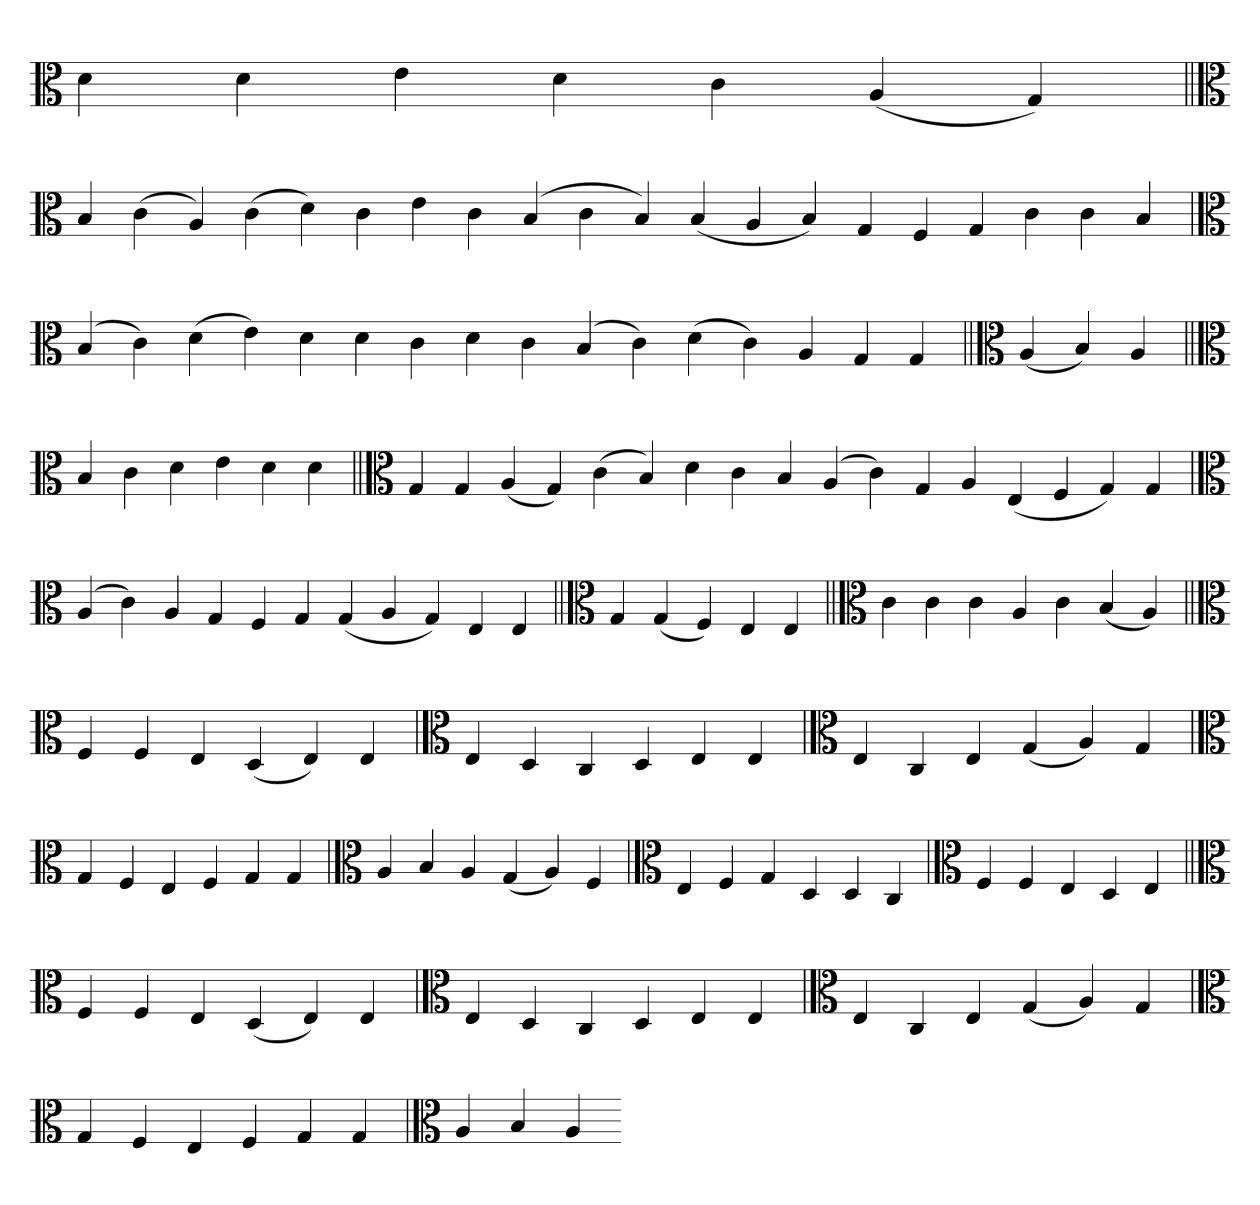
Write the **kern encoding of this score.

**kern
*part1
*staff1
*clefC3
=
4d
4d
4e
4d
4c
(4A
4G)
=||
*clefC3
4B
(4c
4A)
(4c
4d)
4c
4e
4c
(4B
4c
4B)
(4B
4A
4B)
4G
4F
4G
4c
4c
4B
='
*clefC3
(4B
4c)
(4d
4e)
4d
4d
4c
4d
4c
(4B
4c)
(4d
4c)
4A
4G
4G
=||
*clefC3
(4A
4B)
4A
=||
*clefC3
4B
4c
4d
4e
4d
4d
=||
*clefC3
4G
4G
(4A
4G)
(4c
4B)
4d
4c
4B
(4A
4c)
4G
4A
(4E
4F
4G)
4G
='
*clefC3
(4A
4c)
4A
4G
4F
4G
(4G
4A
4G)
4E
4E
=||
*clefC3
4G
(4G
4F)
4E
4E
=||
*clefC3
4c
4c
4c
4A
4c
(4B
4A)
=||
*clefC3
4F
4F
4E
(4D
4E)
4E
=`
*clefC3
4E
4D
4C
4D
4E
4E
='
*clefC3
4E
4C
4E
(4G
4A)
4G
=`
*clefC3
4G
4F
4E
4F
4G
4G
=
*clefC3
4A
4B
4A
(4G
4A)
4F
=`
*clefC3
4E
4F
4G
4D
4D
4C
=`
*clefC3
4F
4F
4E
4D
4E
=||
*clefC3
4F
4F
4E
(4D
4E)
4E
=`
*clefC3
4E
4D
4C
4D
4E
4E
='
*clefC3
4E
4C
4E
(4G
4A)
4G
=`
*clefC3
4G
4F
4E
4F
4G
4G
=
*clefC3
4A
4B
4A
=-
*-
